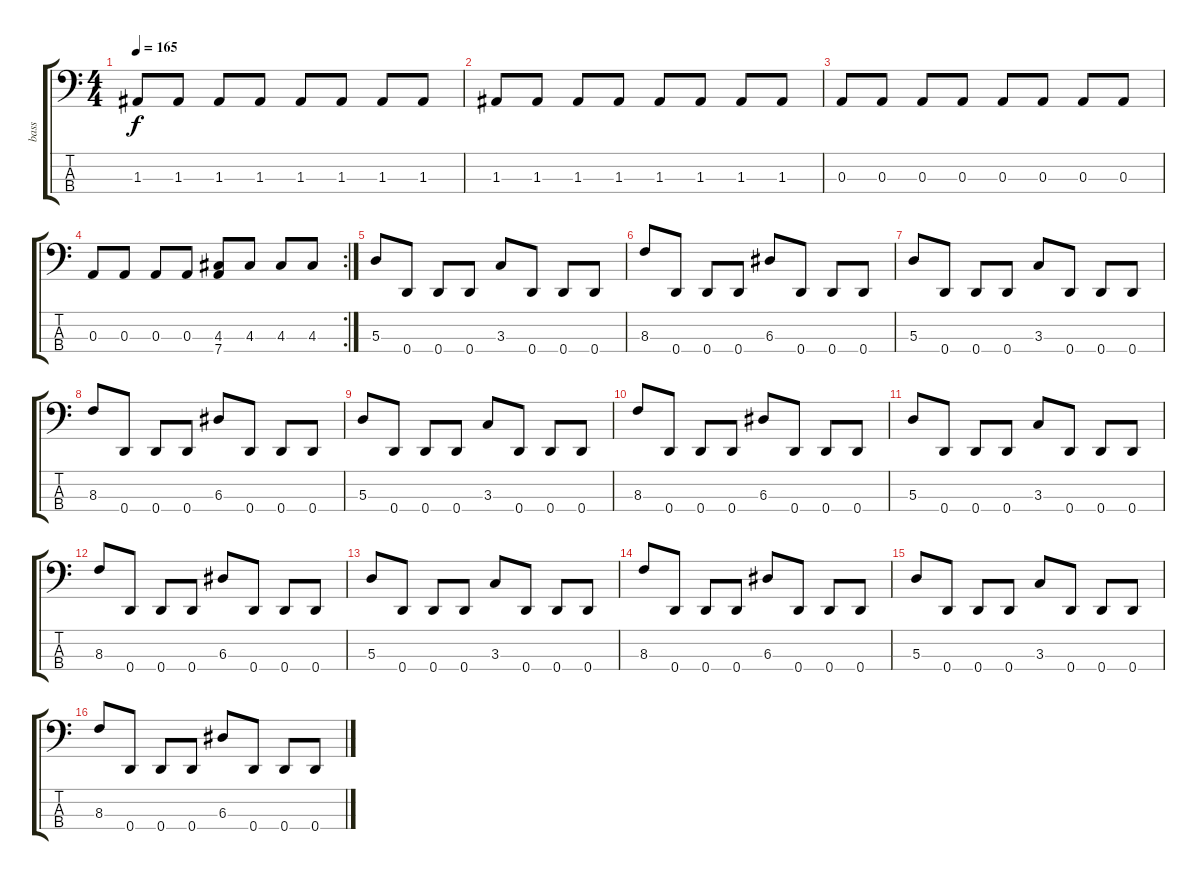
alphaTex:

\track ("bass" "bass") {instrument electricbasspick}
\staff {score tabs}
\tuning (G2 D2 A1 D1) {hide}
\ts (4 4)
\tempo 165
\clef f4
\ks c
1.3.8{dy f} 1.3.8 1.3.8 1.3.8 1.3.8 1.3.8 1.3.8 1.3.8 |
1.3.8 1.3.8 1.3.8 1.3.8 1.3.8 1.3.8 1.3.8 1.3.8 |
0.3.8 0.3.8 0.3.8 0.3.8 0.3.8 0.3.8 0.3.8 0.3.8 |
\rc 2
0.3.8 0.3.8 0.3.8 0.3.8 (4.3 7.4).8 4.3.8 4.3.8 4.3.8 |
5.3.8 0.4.8 0.4.8 0.4.8 3.3.8 0.4.8 0.4.8 0.4.8 |
8.3.8 0.4.8 0.4.8 0.4.8 6.3.8 0.4.8 0.4.8 0.4.8 |
5.3.8 0.4.8 0.4.8 0.4.8 3.3.8 0.4.8 0.4.8 0.4.8 |
8.3.8 0.4.8 0.4.8 0.4.8 6.3.8 0.4.8 0.4.8 0.4.8 |
5.3.8 0.4.8 0.4.8 0.4.8 3.3.8 0.4.8 0.4.8 0.4.8 |
8.3.8 0.4.8 0.4.8 0.4.8 6.3.8 0.4.8 0.4.8 0.4.8 |
5.3.8 0.4.8 0.4.8 0.4.8 3.3.8 0.4.8 0.4.8 0.4.8 |
8.3.8 0.4.8 0.4.8 0.4.8 6.3.8 0.4.8 0.4.8 0.4.8 |
5.3.8 0.4.8 0.4.8 0.4.8 3.3.8 0.4.8 0.4.8 0.4.8 |
8.3.8 0.4.8 0.4.8 0.4.8 6.3.8 0.4.8 0.4.8 0.4.8 |
5.3.8 0.4.8 0.4.8 0.4.8 3.3.8 0.4.8 0.4.8 0.4.8 |
8.3.8 0.4.8 0.4.8 0.4.8 6.3.8 0.4.8 0.4.8 0.4.8
